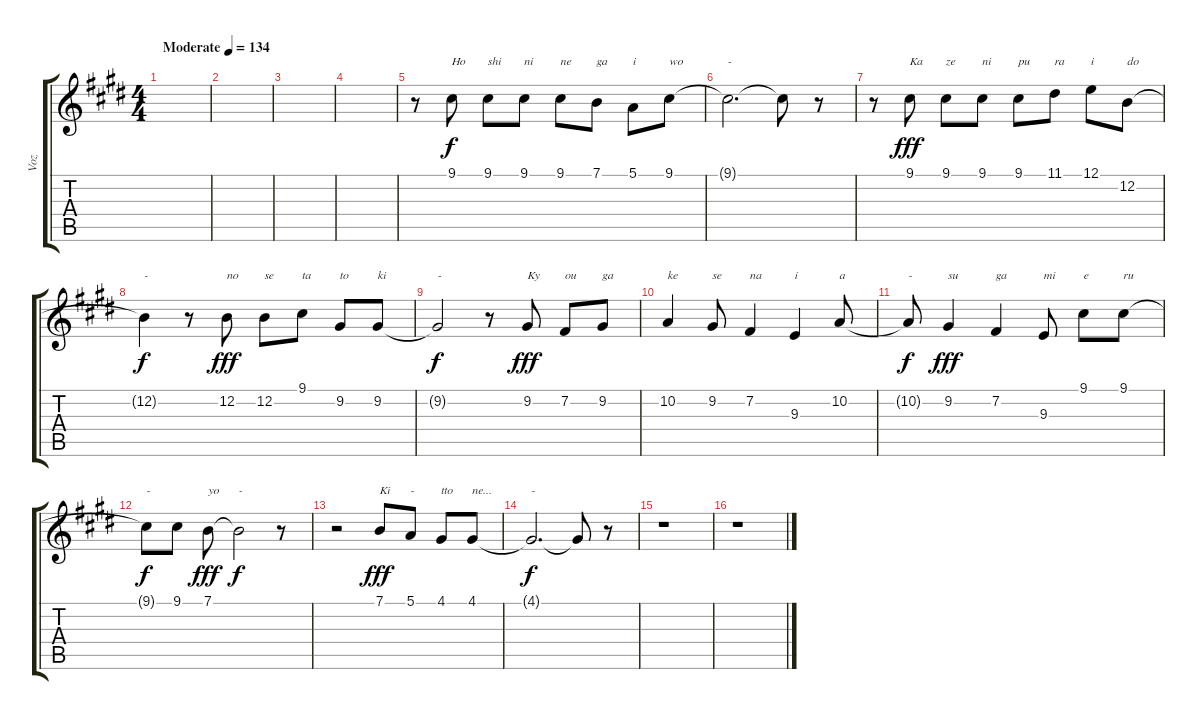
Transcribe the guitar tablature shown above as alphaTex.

\track ("Voz" "Voz") {instrument flute}
\staff {score tabs}
\tuning (E4 B3 G3 D3 A2 E2) {hide}
\ts (4 4)
\tempo (134 "Moderate")
\clef g2
\ks e
|
|
|
|
r.8 9.1.8{txt "Ho"} 9.1.8{txt "shi"} 9.1.8{txt "ni"} 9.1.8{txt "ne"} 7.1.8{txt "ga"} 5.1.8{txt "i"} 9.1.8{txt "wo"} |
9.1{t}.2{d txt "-" dy f} 9.1{t}.8 r.8 |
r.8 9.1.8{txt "Ka" dy fff} 9.1.8{txt "ze"} 9.1.8{txt "ni"} 9.1.8{txt "pu"} 11.1.8{txt "ra"} 12.1.8{txt "i"} 12.2.8{txt "do"} |
12.2{t}.4{txt "-" dy f} r.8 12.2.8{txt "no" dy fff} 12.2.8{txt "se"} 9.1.8{txt "ta"} 9.2.8{txt "to"} 9.2.8{txt "ki"} |
9.2{t}.2{txt "-" dy f} r.8 9.2.8{txt "Ky" dy fff} 7.2.8{txt "ou"} 9.2.8{txt "ga"} |
10.2.4{txt "ke"} 9.2.8{txt "se"} 7.2.4{txt "na"} 9.3.4{txt "i"} 10.2.8{txt "a"} |
10.2{t}.8{txt "-" dy f} 9.2.4{txt "su" dy fff} 7.2.4{txt "ga"} 9.3.8{txt "mi"} 9.1.8{txt "e"} 9.1.8{txt "ru"} |
9.1{t}.8{txt "-" dy f} 9.1.8 7.1.8{txt "yo" dy fff} 7.1{t}.2{txt "-" dy f} r.8 |
r.2 7.1.8{txt "Ki" dy fff} 5.1.8{txt "-"} 4.1.8{txt "tto"} 4.1.8{txt "ne..."} |
4.1{t}.2{d txt "-" dy f} 4.1{t}.8 r.8 |
r.1 |
r.1
